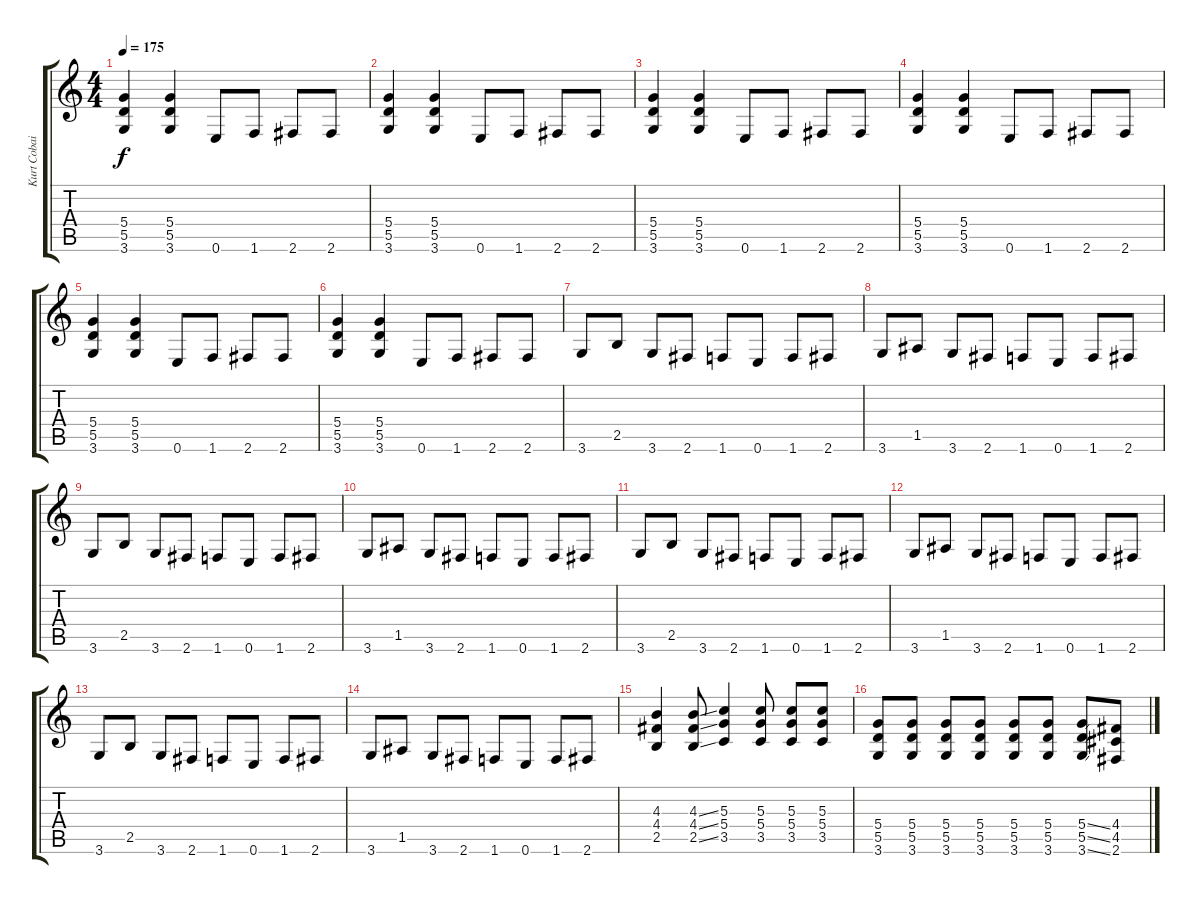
\track ("Kurt Cobain" "Kurt Cobai") {instrument distortionguitar}
\staff {score tabs}
\tuning (E4 B3 G3 D3 A2 E2) {hide}
\ts (4 4)
\tempo 175
\clef g2
\ks c
(5.4 5.5 3.6).4{dy f} (5.4 5.5 3.6).4 0.6.8 1.6.8 2.6.8 2.6.8 |
(5.4 5.5 3.6).4 (5.4 5.5 3.6).4 0.6.8 1.6.8 2.6.8 2.6.8 |
(5.4 5.5 3.6).4 (5.4 5.5 3.6).4 0.6.8 1.6.8 2.6.8 2.6.8 |
(5.4 5.5 3.6).4 (5.4 5.5 3.6).4 0.6.8 1.6.8 2.6.8 2.6.8 |
(5.4 5.5 3.6).4 (5.4 5.5 3.6).4 0.6.8 1.6.8 2.6.8 2.6.8 |
(5.4 5.5 3.6).4 (5.4 5.5 3.6).4 0.6.8 1.6.8 2.6.8 2.6.8 |
3.6.8 2.5.8 3.6.8 2.6.8 1.6.8 0.6.8 1.6.8 2.6.8 |
3.6.8 1.5.8 3.6.8 2.6.8 1.6.8 0.6.8 1.6.8 2.6.8 |
3.6.8 2.5.8 3.6.8 2.6.8 1.6.8 0.6.8 1.6.8 2.6.8 |
3.6.8 1.5.8 3.6.8 2.6.8 1.6.8 0.6.8 1.6.8 2.6.8 |
3.6.8 2.5.8 3.6.8 2.6.8 1.6.8 0.6.8 1.6.8 2.6.8 |
3.6.8 1.5.8 3.6.8 2.6.8 1.6.8 0.6.8 1.6.8 2.6.8 |
3.6.8 2.5.8 3.6.8 2.6.8 1.6.8 0.6.8 1.6.8 2.6.8 |
3.6.8 1.5.8 3.6.8 2.6.8 1.6.8 0.6.8 1.6.8 2.6.8 |
(4.3 4.4 2.5).4 (4.3{ss} 4.4{ss} 2.5{ss}).8 (5.3 5.4 3.5).4 (5.3 5.4 3.5).8 (5.3 5.4 3.5).8 (5.3 5.4 3.5).8 |
(5.4 5.5 3.6).8 (5.4 5.5 3.6).8 (5.4 5.5 3.6).8 (5.4 5.5 3.6).8 (5.4 5.5 3.6).8 (5.4 5.5 3.6).8 (5.4{ss} 5.5{ss} 3.6{ss}).8 (4.4 4.5 2.6).8
